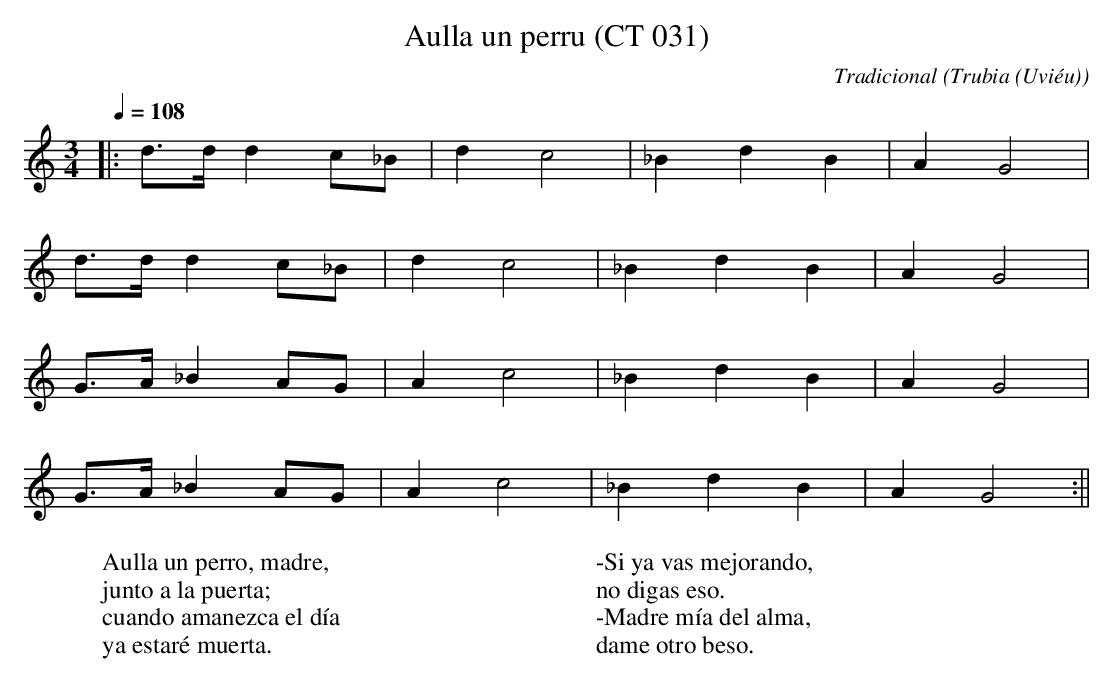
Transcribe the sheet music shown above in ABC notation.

X:1
T:Aulla un perru (CT 031)
C:Tradicional
O:Trubia (Uviéu)
M:3/4
L:1/8
Q:1/4=108
K:C
|: d>d d2 c_B|d2 c4|_B2 d2 B2|A2 G4|
d>d d2 c_B|d2 c4|_B2 d2 B2|A2 G4|
G>A _B2 AG|A2 c4|_B2 d2 B2|A2 G4|
G>A _B2 AG|A2 c4|_B2 d2 B2|A2 G4 :||
W:Aulla un perro, madre,
W:junto a la puerta;
W:cuando amanezca el día
W:ya estaré muerta.
W:
W:-Si ya vas mejorando,
W:no digas eso.
W:-Madre mía del alma,
W:dame otro beso.
W:
